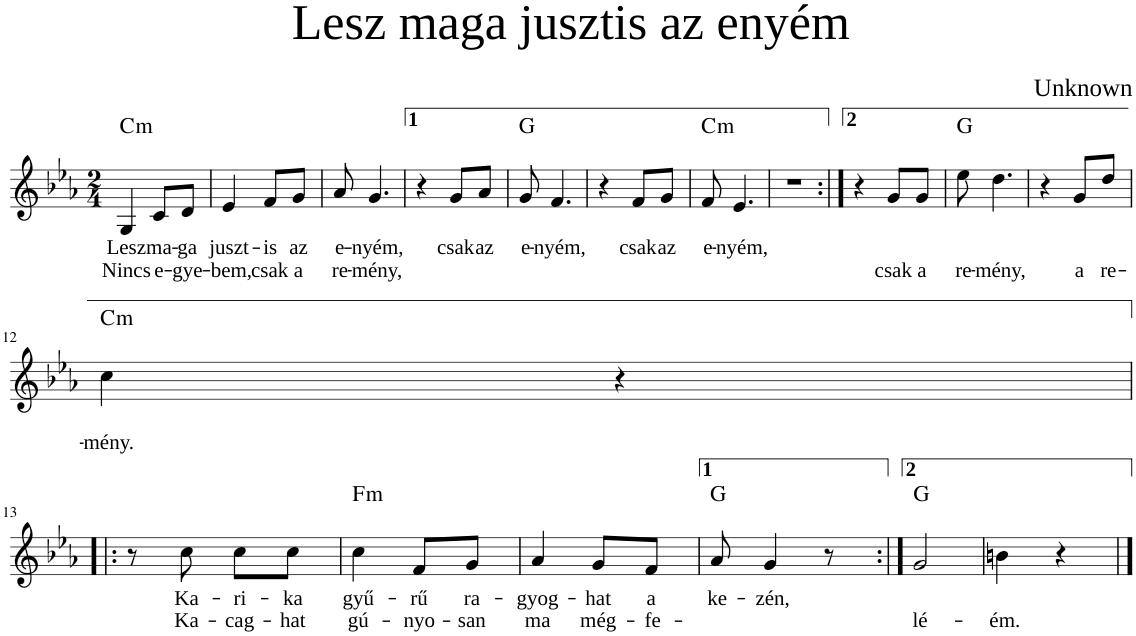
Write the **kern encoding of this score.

**kern	**text	**text	**harte
*part1	*part1	*part1	*part1
*staff1	*staff1	*staff1	*
*I"Choir	*	*	*
*I'Ch	*	*	*
*clefG2	*	*	*
*k[b-e-a-]	*	*	*
*M2/4	*	*	*
=1	=1	=1	=1
!	!LO:LY:b	!LO:LY:b	!LO:H:kt=m
4G/	Lesz	Nincs	C:min
!	!LO:LY:b	!LO:LY:b	!
8c/L	ma-	e-	.
!	!LO:LY:b	!LO:LY:b	!
8d/J	ga	gye-	.
=2	=2	=2	=2
!	!LO:LY:b	!LO:LY:b	!
4e-/	juszt-	bem,	.
!	!LO:LY:b	!LO:LY:b	!
8f/L	is	csak	.
!	!LO:LY:b	!LO:LY:b	!
8g/J	az	a	.
=3	=3	=3	=3
!	!LO:LY:b	!LO:LY:b	!
8a-/	e-	re-	.
!	!LO:LY:b	!LO:LY:b	!
4.g/	nyém,	mény,	.
=4	=4	=4	=4
4r	.	.	.
!	!LO:LY:b	!	!
8g/L	csak	.	.
!	!LO:LY:b	!	!
8a-/J	az	.	.
=5	=5	=5	=5
!	!LO:LY:b	!	!
8g/	e-	.	G:maj
!	!LO:LY:b	!	!
4.f/	nyém,	.	.
=6	=6	=6	=6
4r	.	.	.
!	!LO:LY:b	!	!
8f/L	csak	.	.
!	!LO:LY:b	!	!
8g/J	az	.	.
=7	=7	=7	=7
!	!LO:LY:b	!	!LO:H:kt=m
8f/	e-	.	C:min
!	!LO:LY:b	!	!
4.e-/	nyém,	.	.
=8	=8	=8	=8
2r	.	.	.
=9:|!	=9:|!	=9:|!	=9:|!
4r	.	.	.
!	!	!LO:LY:b	!
8g/L	.	csak	.
!	!	!LO:LY:b	!
8g/J	.	a	.
=10	=10	=10	=10
!	!	!LO:LY:b	!
8ee-\	.	re-	G:maj
!	!	!LO:LY:b	!
4.dd\	.	mény,	.
=11	=11	=11	=11
4r	.	.	.
!	!	!LO:LY:b	!
8g/L	.	a	.
!	!	!LO:LY:b	!
8dd/J	.	re-	.
!!LO:LB:g=z
=12	=12	=12	=12
!	!	!LO:LY:b	!LO:H:kt=m
4cc\	.	mény.	C:min
4r	.	.	.
!!LO:LB:g=z
=13!|:	=13!|:	=13!|:	=13!|:
8r	.	.	.
!	!LO:LY:b	!LO:LY:b	!
8cc\	Ka-	Ka-	.
!	!LO:LY:b	!LO:LY:b	!
8cc\L	ri-	cag-	.
!	!LO:LY:b	!LO:LY:b	!
8cc\J	ka	hat	.
=14	=14	=14	=14
!	!LO:LY:b	!LO:LY:b	!LO:H:kt=m
4cc\	gyű-	gú-	F:min
!	!LO:LY:b	!LO:LY:b	!
8f/L	rű	nyo-	.
!	!LO:LY:b	!LO:LY:b	!
8g/J	ra-	san	.
=15	=15	=15	=15
!	!LO:LY:b	!LO:LY:b	!
4a-/	gyog-	ma	.
!	!LO:LY:b	!LO:LY:b	!
8g/L	hat	még-	.
!	!LO:LY:b	!LO:LY:b	!
8f/J	a	-fe-	.
=16	=16	=16	=16
!	!LO:LY:b	!	!
8a-/	ke-	.	G:maj
!	!LO:LY:b	!	!
4g/	zén,	.	.
8r	.	.	.
=17:|!	=17:|!	=17:|!	=17:|!
!	!	!LO:LY:b	!
2g/	.	lé-	G:maj
=18	=18	=18	=18
!	!	!LO:LY:b	!
4bn\	.	ém.	.
4r	.	.	.
==	==	==	==
*-	*-	*-	*-
